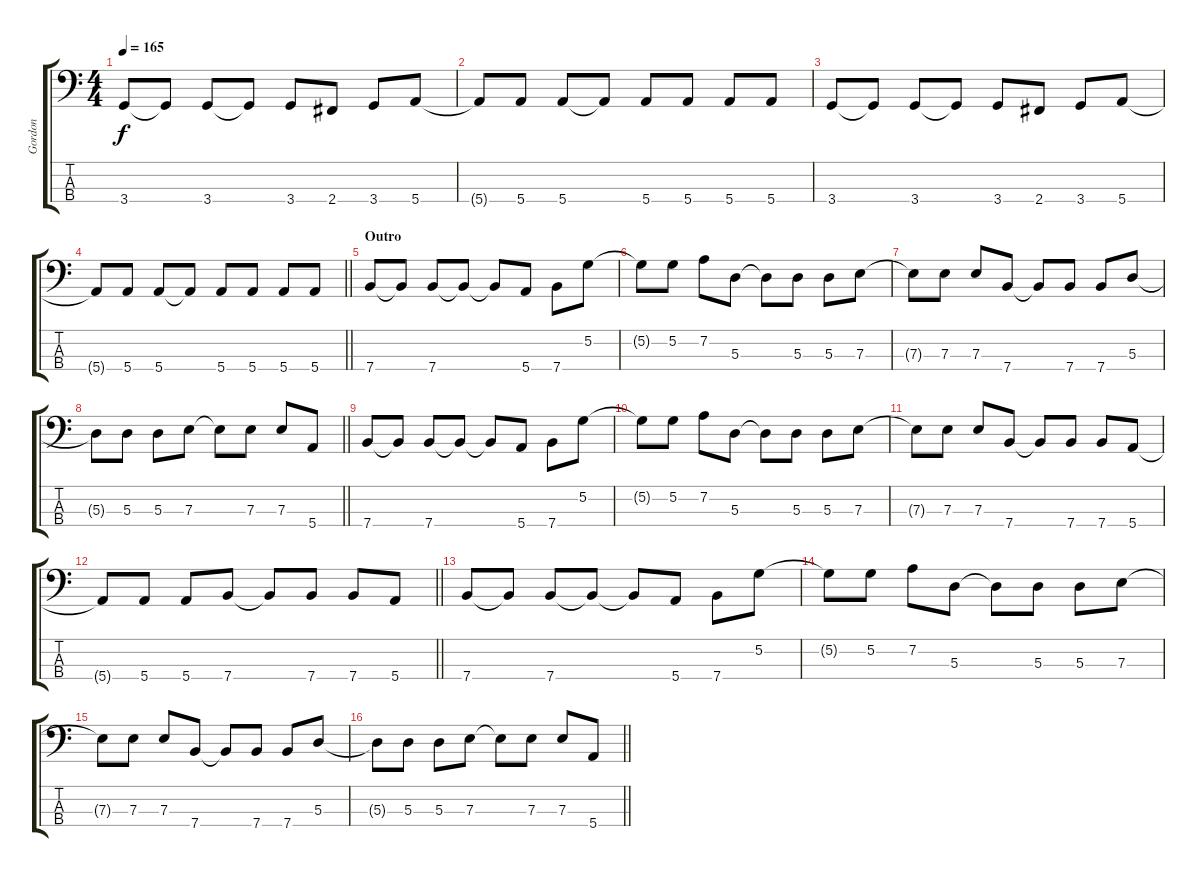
\track ("Gordon" "Gordon") {instrument acousticguitarsteel}
\staff {score tabs}
\tuning (G2 D2 A1 E1) {hide}
\ts (4 4)
\tempo 165
\clef f4
\ks c
3.4.8{dy f} 3.4{t}.8 3.4.8 3.4{t}.8 3.4.8 2.4.8 3.4.8 5.4.8 |
5.4{t}.8 5.4.8 5.4.8 5.4{t}.8 5.4.8 5.4.8 5.4.8 5.4.8 |
3.4.8 3.4{t}.8 3.4.8 3.4{t}.8 3.4.8 2.4.8 3.4.8 5.4.8 |
\barLineRight lightlight
5.4{t}.8 5.4.8 5.4.8 5.4{t}.8 5.4.8 5.4.8 5.4.8 5.4.8 |
\section ("" "Outro")
7.4.8 7.4{t}.8 7.4.8 7.4{t}.8 7.4{t}.8 5.4.8 7.4.8 5.2.8 |
5.2{t}.8 5.2.8 7.2.8 5.3.8 5.3{t}.8 5.3.8 5.3.8 7.3.8 |
7.3{t}.8 7.3.8 7.3.8 7.4.8 7.4{t}.8 7.4.8 7.4.8 5.3.8 |
\barLineRight lightlight
5.3{t}.8 5.3.8 5.3.8 7.3.8 7.3{t}.8 7.3.8 7.3.8 5.4.8 |
7.4.8 7.4{t}.8 7.4.8 7.4{t}.8 7.4{t}.8 5.4.8 7.4.8 5.2.8 |
5.2{t}.8 5.2.8 7.2.8 5.3.8 5.3{t}.8 5.3.8 5.3.8 7.3.8 |
7.3{t}.8 7.3.8 7.3.8 7.4.8 7.4{t}.8 7.4.8 7.4.8 5.4.8 |
\barLineRight lightlight
5.4{t}.8 5.4.8 5.4.8 7.4.8 7.4{t}.8 7.4.8 7.4.8 5.4.8 |
7.4.8 7.4{t}.8 7.4.8 7.4{t}.8 7.4{t}.8 5.4.8 7.4.8 5.2.8 |
5.2{t}.8 5.2.8 7.2.8 5.3.8 5.3{t}.8 5.3.8 5.3.8 7.3.8 |
7.3{t}.8 7.3.8 7.3.8 7.4.8 7.4{t}.8 7.4.8 7.4.8 5.3.8 |
\barLineRight lightlight
5.3{t}.8 5.3.8 5.3.8 7.3.8 7.3{t}.8 7.3.8 7.3.8 5.4.8
